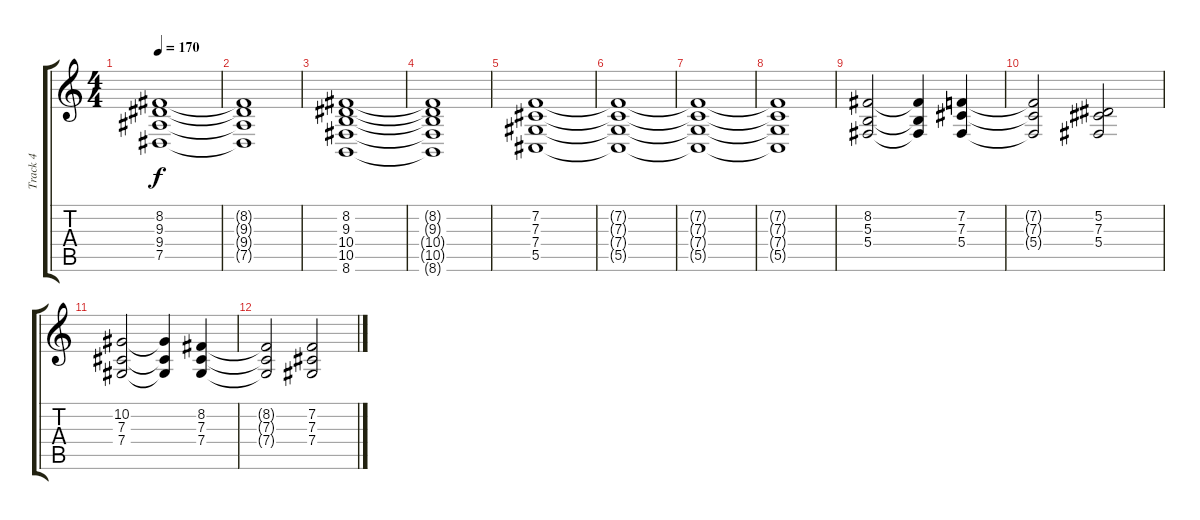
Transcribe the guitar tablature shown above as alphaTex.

\track ("Track 4" "Track 4") {instrument choiraahs}
\staff {score tabs}
\tuning (Eb4 Bb3 Gb3 Db3 Ab2 Eb2) {hide}
\ts (4 4)
\tempo 170
\clef g2
\ks c
(8.2 9.3 9.4 7.5).1{dy f} |
(8.2{t} 9.3{t} 9.4{t} 7.5{t}).1 |
(8.2 9.3 10.4 10.5 8.6).1 |
(8.2{t} 9.3{t} 10.4{t} 10.5{t} 8.6{t}).1 |
(7.2 7.3 7.4 5.5).1 |
(7.2{t} 7.3{t} 7.4{t} 5.5{t}).1 |
(7.2{t} 7.3{t} 7.4{t} 5.5{t}).1 |
(7.2{t} 7.3{t} 7.4{t} 5.5{t}).1 |
(8.2 5.3 5.4).2 (8.2{t} 5.3{t} 5.4{t}).4 (7.2 7.3 5.4).4 |
(7.2{t} 7.3{t} 5.4{t}).2 (5.2 7.3 5.4).2 |
(10.2 7.3 7.4).2 (10.2{t} 7.3{t} 7.4{t}).4 (8.2 7.3 7.4).4 |
(8.2{t} 7.3{t} 7.4{t}).2 (7.2 7.3 7.4).2
